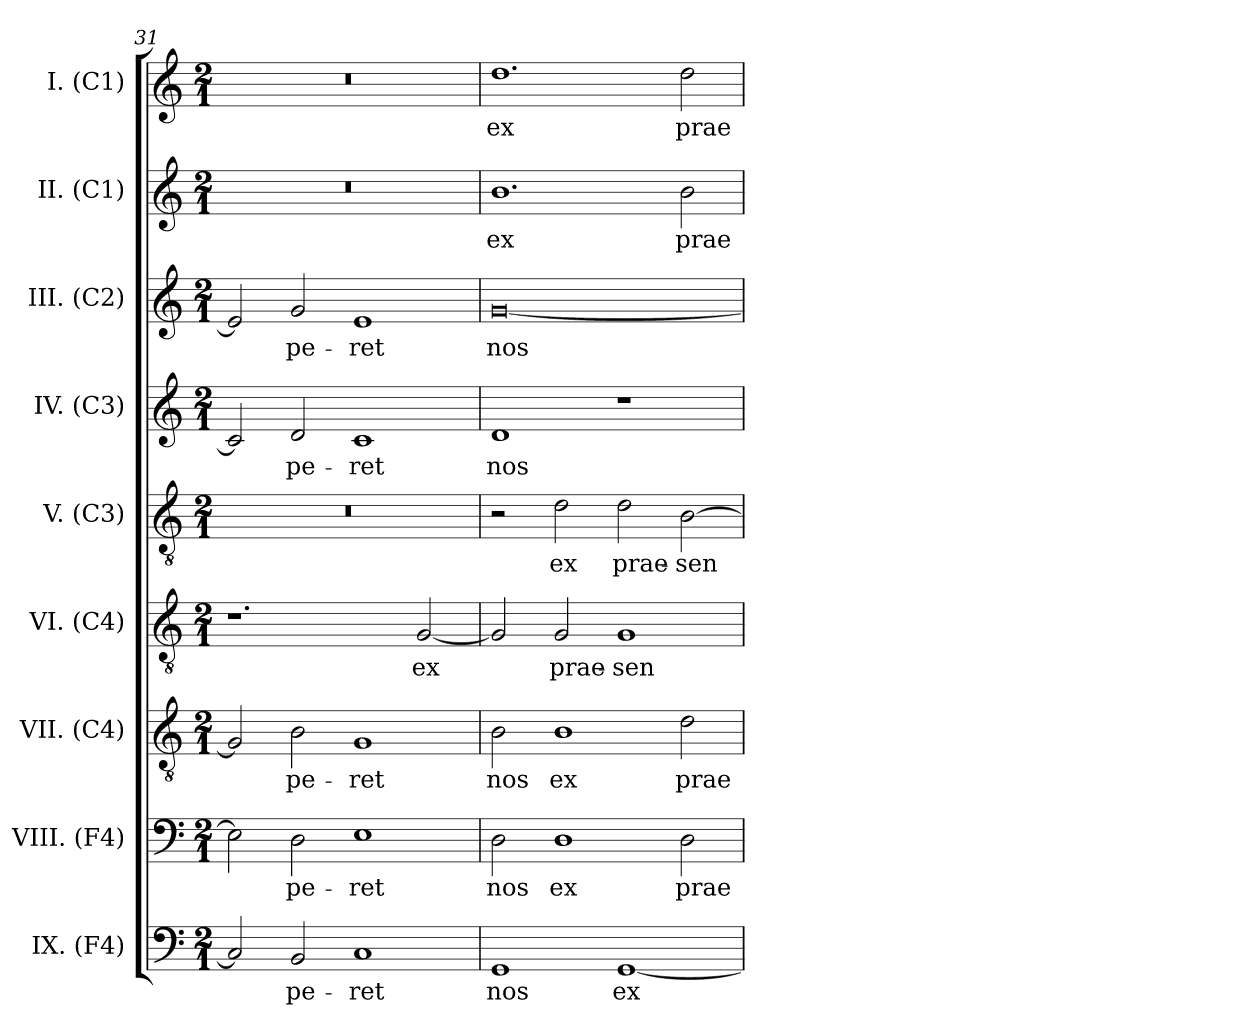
**kern	**text	**kern	**text	**kern	**text	**kern	**text	**kern	**text	**kern	**text	**kern	**text	**kern	**text	**kern	**text
*part9	*part9	*part8	*part8	*part7	*part7	*part6	*part6	*part5	*part5	*part4	*part4	*part3	*part3	*part2	*part2	*part1	*part1
*staff9	*staff9	*staff8	*staff8	*staff7	*staff7	*staff6	*staff6	*staff5	*staff5	*staff4	*staff4	*staff3	*staff3	*staff2	*staff2	*staff1	*staff1
*I"IX. (F4)	*	*I"VIII. (F4)	*	*I"VII. (C4)	*	*I"VI. (C4)	*	*I"V. (C3)	*	*I"IV. (C3)	*	*I"III. (C2)	*	*I"II. (C1)	*	*I"I. (C1)	*
*I'IX.	*	*I'VIII.	*	*I'VII.	*	*I'VI.	*	*I'V.	*	*I'IV.	*	*I'III.	*	*I'II.	*	*I'I.	*
!!LO:PB:g=z
*clefF4	*	*clefF4	*	*clefGv2	*	*clefGv2	*	*clefGv2	*	*clefG2	*	*clefG2	*	*clefG2	*	*clefG2	*
*	*	*	*	*	*	*	*	*ITrd7c12	*	*	*	*	*	*	*	*	*
*k[]	*	*k[]	*	*k[]	*	*k[]	*	*k[]	*	*k[]	*	*k[]	*	*k[]	*	*k[]	*
*C:	*	*C:	*	*C:	*	*C:	*	*C:	*	*C:	*	*C:	*	*C:	*	*C:	*
*M2/1	*	*M2/1	*	*M2/1	*	*M2/1	*	*M2/1	*	*M2/1	*	*M2/1	*	*M2/1	*	*M2/1	*
=31	=31	=31	=31	=31	=31	=31	=31	=31	=31	=31	=31	=31	=31	=31	=31	=31	=31
!	!	!	!	!	!	!	!	!LO:N:vis=1	!	!	!	!	!	!LO:N:vis=1	!	!LO:N:vis=1	!
2Ci/]	.	2Ei\]	.	2Gi/]	.	1.r	.	0r	.	2ci/]	.	2ei/]	.	0r	.	0r	.
!	!LO:LY:b:color=#000000	!	!	!	!	!	!	!	!	!	!	!	!	!	!	!	!
!	!	!	!LO:LY:b:color=#000000	!	!	!	!	!	!	!	!	!	!	!	!	!	!
!	!	!	!	!	!LO:LY:b:color=#000000	!	!	!	!	!	!	!	!	!	!	!	!
!	!	!	!	!	!	!	!	!	!	!	!LO:LY:b:color=#000000	!	!	!	!	!	!
!	!	!	!	!	!	!	!	!	!	!	!	!	!LO:LY:b:color=#000000	!	!	!	!
2BBi/	-pe-	2Di\	-pe-	2Bi\	-pe-	.	.	.	.	2di/	-pe-	2gi/	-pe-	.	.	.	.
!	!LO:LY:b:color=#000000	!	!	!	!	!	!	!	!	!	!	!	!	!	!	!	!
!	!	!	!LO:LY:b:color=#000000	!	!	!	!	!	!	!	!	!	!	!	!	!	!
!	!	!	!	!	!LO:LY:b:color=#000000	!	!	!	!	!	!	!	!	!	!	!	!
!	!	!	!	!	!	!	!	!	!	!	!LO:LY:b:color=#000000	!	!	!	!	!	!
!	!	!	!	!	!	!	!	!	!	!	!	!	!LO:LY:b:color=#000000	!	!	!	!
1Ci	-ret	1Ei	-ret	1Gi	-ret	.	.	.	.	1ci	-ret	1ei	-ret	.	.	.	.
!	!	!	!	!	!	!	!LO:LY:b:color=#000000	!	!	!	!	!	!	!	!	!	!
.	.	.	.	.	.	[2Gi/	ex	.	.	.	.	.	.	.	.	.	.
=32	=32	=32	=32	=32	=32	=32	=32	=32	=32	=32	=32	=32	=32	=32	=32	=32	=32
!	!LO:LY:b:color=#000000	!	!	!	!	!	!	!	!	!	!	!	!	!	!	!	!
!	!	!	!LO:LY:b:color=#000000	!	!	!	!	!	!	!	!	!	!	!	!	!	!
!	!	!	!	!	!LO:LY:b:color=#000000	!	!	!	!	!	!	!	!	!	!	!	!
!	!	!	!	!	!	!	!	!	!	!	!LO:LY:b:color=#000000	!	!	!	!	!	!
!	!	!	!	!	!	!	!	!	!	!	!	!	!LO:LY:b:color=#000000	!	!	!	!
!	!	!	!	!	!	!	!	!	!	!	!	!	!	!	!LO:LY:b:color=#000000	!	!
!	!	!	!	!	!	!	!	!	!	!	!	!	!	!	!	!	!LO:LY:b:color=#000000
1GGi	nos	2Di\	nos	2Bi\	nos	2Gi/]	.	2r	.	1di	nos	[0gi	nos	1.bi	ex	1.ddi	ex
!	!	!	!LO:LY:b:color=#000000	!	!	!	!	!	!	!	!	!	!	!	!	!	!
!	!	!	!	!	!LO:LY:b:color=#000000	!	!	!	!	!	!	!	!	!	!	!	!
!	!	!	!	!	!	!	!LO:LY:b:color=#000000	!	!	!	!	!	!	!	!	!	!
!	!	!	!	!	!	!	!	!	!LO:LY:b:color=#000000	!	!	!	!	!	!	!	!
.	.	1Di	ex	1Bi	ex	2Gi/	prae-	2Di\	ex	.	.	.	.	.	.	.	.
!	!LO:LY:b:color=#000000	!	!	!	!	!	!	!	!	!	!	!	!	!	!	!	!
!	!	!	!	!	!	!	!LO:LY:b:color=#000000	!	!	!	!	!	!	!	!	!	!
!	!	!	!	!	!	!	!	!	!LO:LY:b:color=#000000	!	!	!	!	!	!	!	!
[1GGi	ex	.	.	.	.	1Gi	-sen-	2Di\	prae-	1r	.	.	.	.	.	.	.
!	!	!	!LO:LY:b:color=#000000	!	!	!	!	!	!	!	!	!	!	!	!	!	!
!	!	!	!	!	!LO:LY:b:color=#000000	!	!	!	!	!	!	!	!	!	!	!	!
!	!	!	!	!	!	!	!	!	!LO:LY:b:color=#000000	!	!	!	!	!	!	!	!
!	!	!	!	!	!	!	!	!	!	!	!	!	!	!	!LO:LY:b:color=#000000	!	!
!	!	!	!	!	!	!	!	!	!	!	!	!	!	!	!	!	!LO:LY:b:color=#000000
.	.	2Di\	prae-	2di\	prae-	.	.	[2BBi\	-sen-	.	.	.	.	2bi\	prae-	2ddi\	prae-
=	=	=	=	=	=	=	=	=	=	=	=	=	=	=	=	=	=
*-	*-	*-	*-	*-	*-	*-	*-	*-	*-	*-	*-	*-	*-	*-	*-	*-	*-
